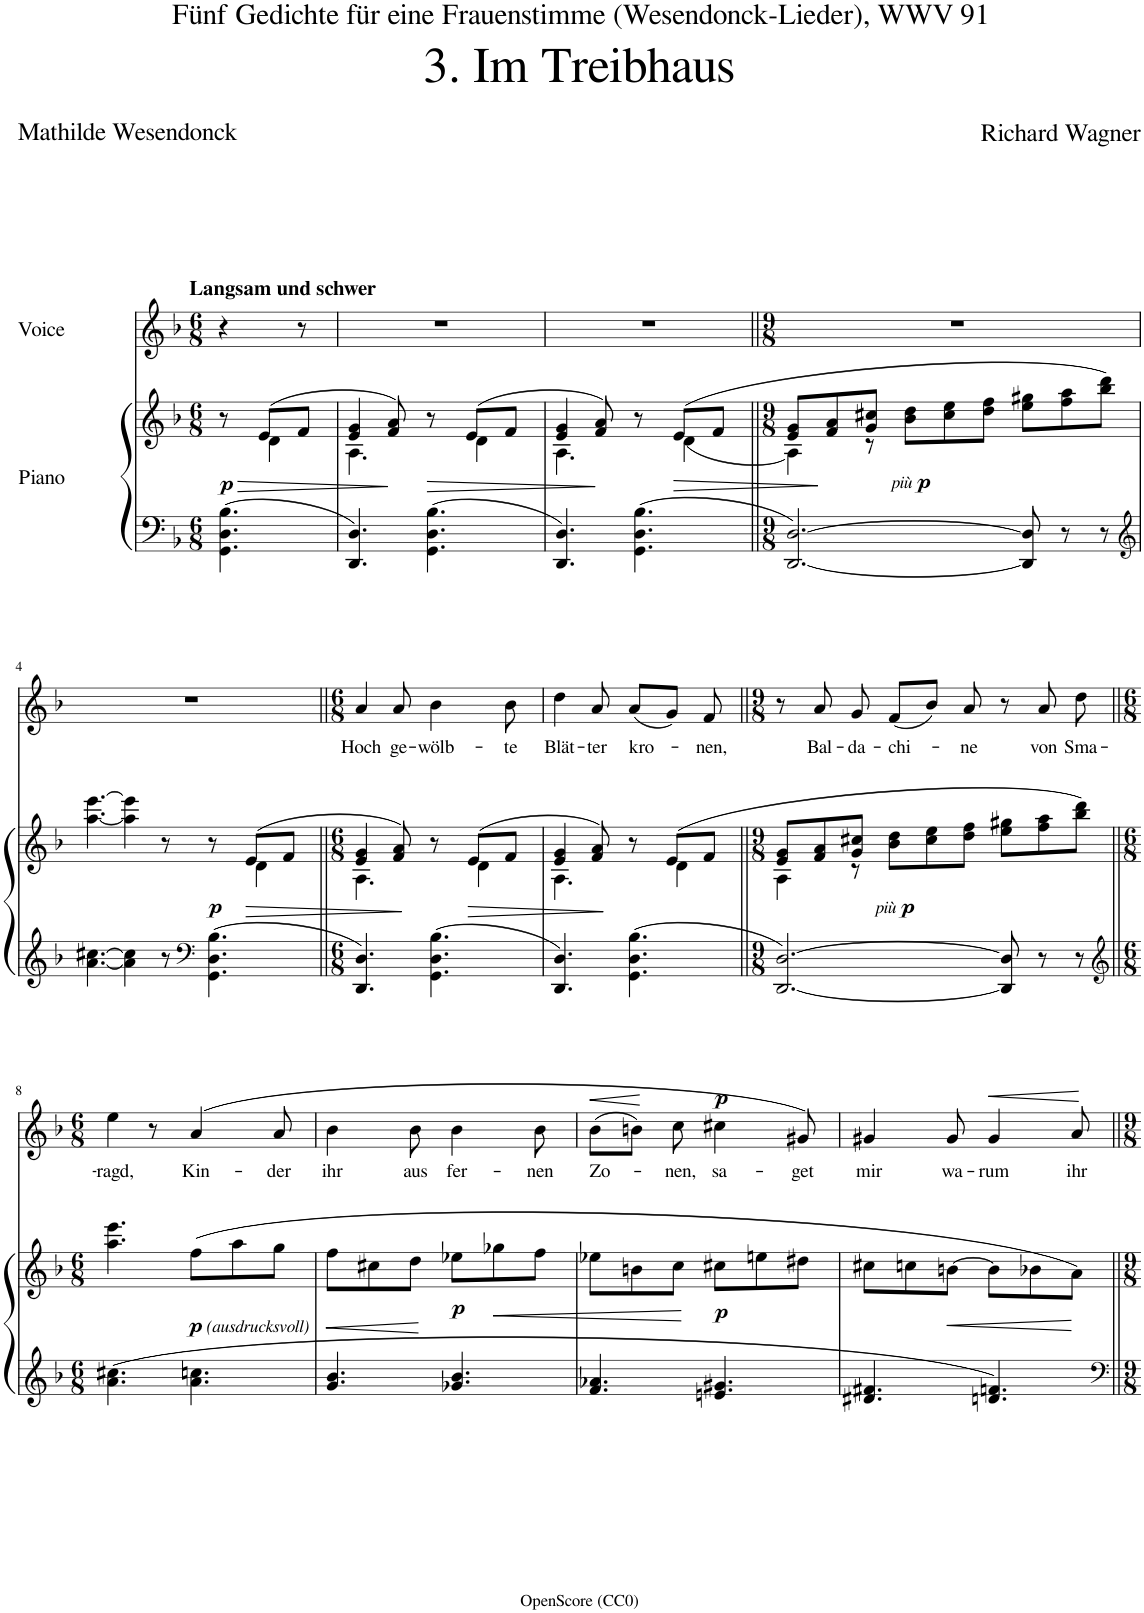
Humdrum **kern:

**kern	**kern	**dynam	**kern	**text	**dynam
*part2	*part2	*part2	*part1	*part1	*part1
*staff3	*staff2	*staff2/3	*staff1	*staff1	*staff1
*I"Piano	*	*	*I"Voice	*	*
*I'Pno	*	*	*	*	*
*clefF4	*clefG2	*	*clefG2	*	*
*k[b-]	*k[b-]	*	*k[b-]	*	*
*M6/8	*M6/8	*	*M6/8	*	*
=	=	=	=	=	=
!	!	!	!LO:TX:a:B:t=Langsam und schwer	!	!
!	!	!LO:HP:b	!	!	!
*	*^	*	*	*	*
!	!	!	!LO:DY:n=1:b	!	!	!
4.GG\ 4.D\ 4.B-\	8r	8ryy	> p	4r	.	.
.	(8e/L	4d\	.	.	.	.
.	8f/J	.	.	8r	.	.
=1	=1	=1	=1	=1	=1	=1
4.DD/ 4.D/	4e/ 4g/	4.A\	.	2.r	.	.
.	8f/ 8a/)	.	]	.	.	.
!	!	!	!LO:HP:b	!	!	!
4.GG\ 4.D\ 4.B-\	8r	8ryy	>	.	.	.
.	(8e/L	4d\	.	.	.	.
.	8f/J	.	.	.	.	.
=2	=2	=2	=2	=2	=2	=2
4.DD/ 4.D/	4e/ 4g/	4.A\	.	2.r	.	.
.	8f/ 8a/)	.	]	.	.	.
4.GG\ 4.D\ 4.B-\	8r	8ryy	.	.	.	.
!	!	!	!LO:HP:b	!	!	!
.	(8e/L	(4d\	>	.	.	.
.	8f/J	.	.	.	.	.
=3||	=3||	=3||	=3||	=3||	=3||	=3||
*M9/8	*M9/8	*	*	*M9/8	*	*
[2.DD/ [2.D/	8e/ 8g/L	4A\)	.	8%9r	.	.
.	8f/ 8a/	.	]	.	.	.
.	8g/ 8cc#X/J	8r	.	.	.	.
!	!	!	!LO:DY:b	!	!	!
!	!	!	!LO:DY:n=1:b	!	!	!
.	8b-\ 8dd\L	2.ryy	other-dynamics p	.	.	.
.	8cc#\ 8ee\	.	.	.	.	.
.	8dd\ 8ff\J	.	.	.	.	.
8DD/] 8D/]	8ee\ 8gg#X\L	.	.	.	.	.
8r	8ff\ 8aa\	.	.	.	.	.
8r	8bb-\ 8ddd\J)	.	.	.	.	.
!!LO:LB:g=z
=4	=4	=4	=4	=4	=4	=4
*clefG2	*	*	*	*	*	*
[4.a\ [4.cc#X\	[4.aa\ [>4.eee\	2..ryy	.	8%9r	.	.
4a\] 4cc#\]	4aa\] 4eee\]	.	.	.	.	.
8r	8r	.	.	.	.	.
*clefF4	*	*	*	*	*	*
!	!	!	!LO:DY:b	!	!	!
4.GG\ 4.D\ 4.B-\	8r	.	p	.	.	.
!	!	!	!LO:HP:b	!	!	!
.	(8e/L	4d\	>	.	.	.
.	8f/J	.	.	.	.	.
=5||	=5||	=5||	=5||	=5||	=5||	=5||
*M6/8	*M6/8	*	*	*M6/8	*	*
!	!	!	!	!	!LO:LY:b	!
4.DD/ 4.D/	4e/ 4g/	4.A\	.	4a/	Hoch	.
!	!	!	!	!	!LO:LY:b	!
.	8f/ 8a/)	.	]	8a/	ge-	.
!	!	!	!	!	!LO:LY:b	!
4.GG\ 4.D\ 4.B-\	8r	8ryy	.	4b-\	-wölb-	.
!	!	!	!LO:HP:b	!	!	!
.	(8e/L	4d\	>	.	.	.
!	!	!	!	!	!LO:LY:b	!
.	8f/J	.	.	8b-\	-te	.
=6	=6	=6	=6	=6	=6	=6
!	!	!	!	!	!LO:LY:b	!
4.DD/ 4.D/	4e/ 4g/	4.A\	.	4dd\	Blät-	.
!	!	!	!	!	!LO:LY:b	!
.	8f/ 8a/)	.	.	8a/	-ter	.
!	!	!	!	!	!LO:LY:b	!
4.GG\ 4.D\ 4.B-\	8r	8ryy	]	(8a/L	-kro-	.
.	(8e/L	4d\	.	8g/J)	.	.
!	!	!	!	!	!LO:LY:b	!
.	8f/J	.	.	8f/	-nen,	.
=7||	=7||	=7||	=7||	=7||	=7||	=7||
*M9/8	*M9/8	*	*	*M9/8	*	*
[2.DD/ [2.D/	8e/ 8g/L	4A\	.	8r	.	.
!	!	!	!	!	!LO:LY:b	!
.	8f/ 8a/	.	.	8a/	Bal-	.
!	!	!	!	!	!LO:LY:b	!
.	8g/ 8cc#X/J	8r	.	8g/	-da-	.
!	!	!	!LO:DY:b	!	!LO:LY:b	!
!	!	!	!LO:DY:n=1:b	!	!	!
.	8b-\ 8dd\L	2.ryy	other-dynamics p	(8f/L	-chi-	.
.	8cc#\ 8ee\	.	.	8b-/J)	.	.
!	!	!	!	!	!LO:LY:b	!
.	8dd\ 8ff\J	.	.	8a/	-ne	.
8DD/] 8D/]	8ee\ 8gg#X\L	.	.	8r	.	.
!	!	!	!	!	!LO:LY:b	!
8r	8ff\ 8aa\	.	.	8a/	von	.
!	!	!	!	!	!LO:LY:b	!
8r	8bb-\ 8ddd\J)	.	.	8dd\	Sma-	.
*	*v	*v	*	*	*	*
!!LO:LB:g=z
=8||	=8||	=8||	=8||	=8||	=8||
*clefG2	*	*	*	*	*
*M6/8	*M6/8	*	*M6/8	*	*
!	!	!	!	!LO:LY:b	!
4.a\ 4.cc#X\	4.aa\ 4.eee\	.	4ee\	-ragd,	.
.	.	.	8r	.	.
!	!	!LO:HP:b	!	!LO:LY:b	!
!	!	!LO:DY:n=1:b	!	!	!
!	!	!LO:DY:n=2:b	!	!	!
4.a\ 4.ccn\	(8ff\L	< p other-dynamics	(4a/	Kin-	.
.	8aa\	.	.	.	.
!	!	!	!	!LO:LY:b	!
.	8gg\J	.	8a/	-der	.
=9	=9	=9	=9	=9	=9
!	!	!	!	!LO:LY:b	!
4.g/ 4.b-/	8ff\L	.	4b-\	ihr	.
.	8cc#X\	.	.	.	.
!	!	!	!	!LO:LY:b	!
.	8dd\J	[	8b-\	aus	.
!	!	!LO:DY:b	!	!LO:LY:b	!
4.g-X/ 4.b-/	8ee-X\L	p	4b-\	fer-	.
!	!	!LO:HP:b	!	!	!
.	8gg-X\	<	.	.	.
!	!	!	!	!LO:LY:b	!
.	8ff\J	.	8b-\	-nen	.
=10	=10	=10	=10	=10	=10
!	!	!	!	!LO:LY:b	!LO:HP:b
4.f/ 4.a-X/	8ee-X\L	.	(8b-\L	Zo-	<
.	8bn\	.	8bn\J)	.	[
!	!	!	!	!LO:LY:b	!
.	8cc\J	[	8cc\	-nen,	.
!	!	!LO:DY:b	!	!LO:LY:b	!LO:DY:a
4.en/ 4.g#X/	8cc#X\L	p	4cc#X\	sa-	p
.	8een\	.	.	.	.
!	!	!	!	!LO:LY:b	!
.	8dd#X\J	.	8g#X/)	-get	.
=11	=11	=11	=11	=11	=11
!	!	!	!	!LO:LY:b	!
4.d#X/ 4.f#X/	8cc#X\L	.	4g#X/	mir	.
.	8ccn\	.	.	.	.
!	!	!LO:HP:b	!	!LO:LY:b	!
.	[8bn\J	<	8g#/	wa-	.
!	!	!	!	!LO:LY:b	!LO:HP:b
4.dn/ 4.fn/	8b\L]	.	4g#/	-rum	<
.	8b-X\	.	.	.	.
!	!	!	!	!LO:LY:b	!
.	8a\J)	[	8a/	ihr	.
.	.	.	.	.	[
=||	=||	=||	=||	=||	=||
*-	*-	*-	*-	*-	*-
